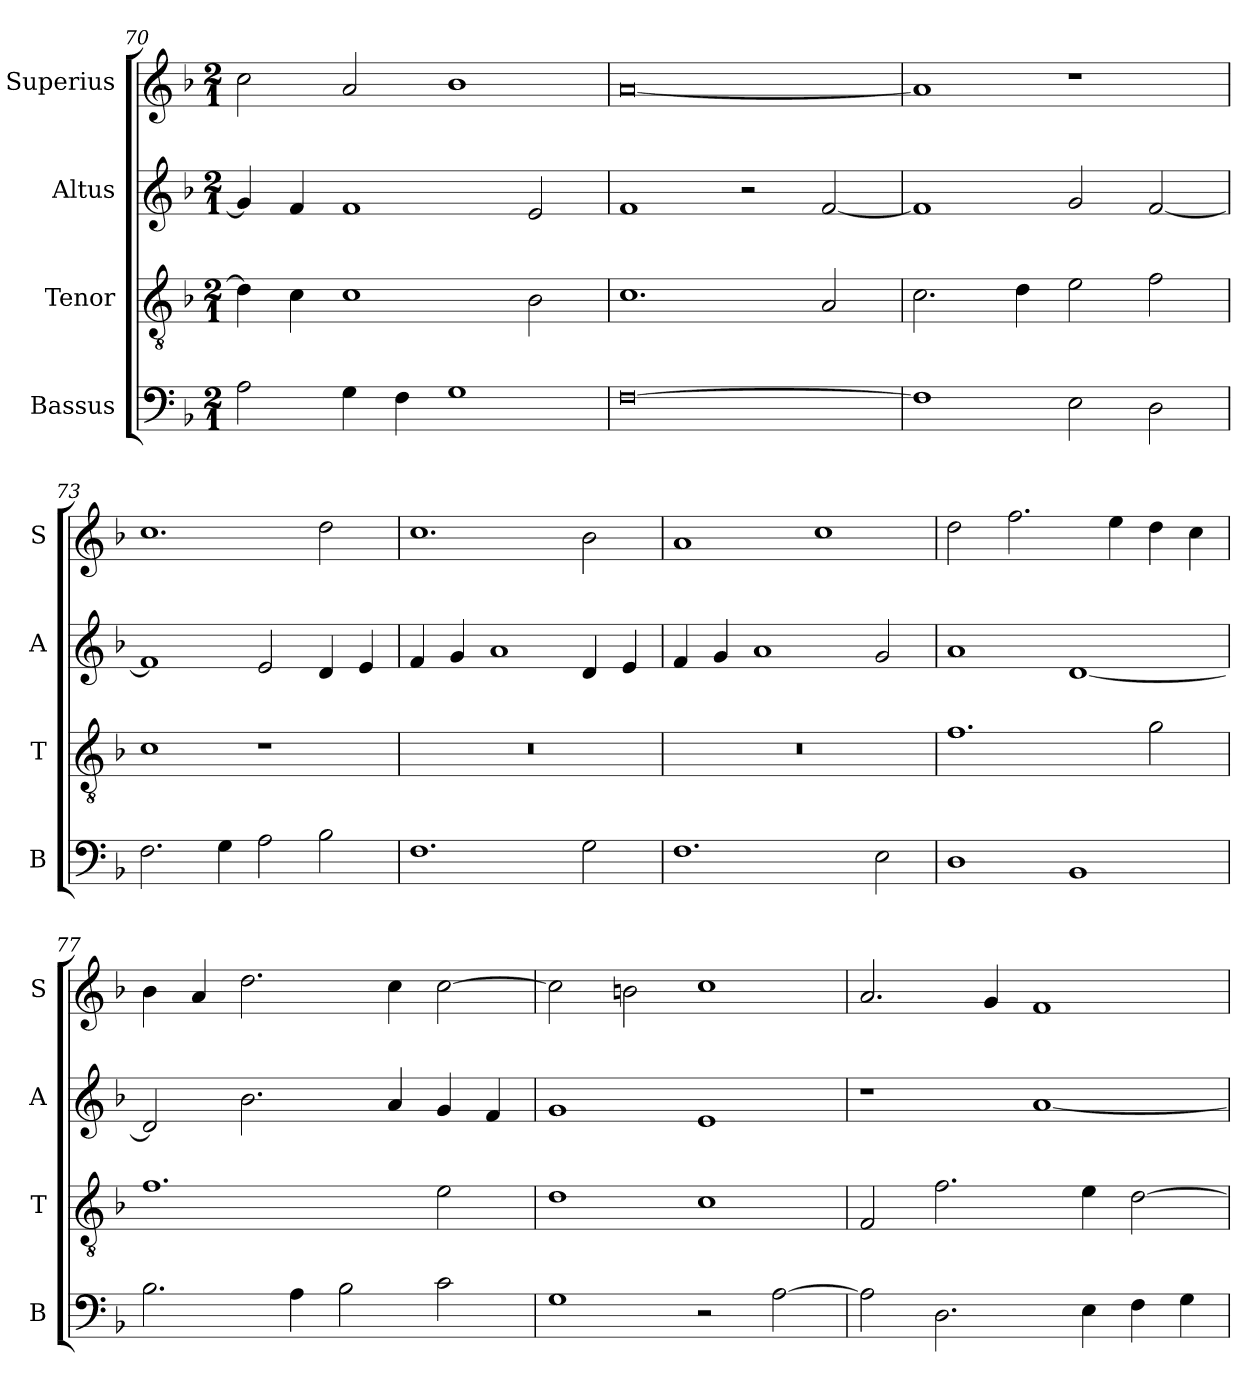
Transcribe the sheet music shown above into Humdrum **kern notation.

**kern	**kern	**kern	**kern
*part4	*part3	*part2	*part1
*staff4	*staff3	*staff2	*staff1
*I"Bassus	*I"Tenor	*I"Altus	*I"Superius
*I'B	*I'T	*I'A	*I'S
*clefF4	*clefGv2	*clefG2	*clefG2
*k[b-]	*k[b-]	*k[b-]	*k[b-]
*F:	*F:	*F:	*F:
*M2/1	*M2/1	*M2/1	*M2/1
=70	=70	=70	=70
2A	4d]	4g]	2cc
.	4c	4f	.
4G	1c	1f	2a
4F	.	.	.
1G	.	.	1b-
.	2B-	2e	.
=71	=71	=71	=71
[0F	1.c	1f	[0a
.	.	2r	.
.	2A	[2f	.
=72	=72	=72	=72
1F]	2.c	1f]	1a]
.	4d	.	.
2E	2e	2g	1r
2D	2f	[2f	.
=73	=73	=73	=73
2.F	1c	1f]	1.cc
4G	.	.	.
2A	1r	2e	.
2B-	.	4d	2dd
.	.	4e	.
=74	=74	=74	=74
1.F	0r	4f	1.cc
.	.	4g	.
.	.	1a	.
2G	.	4d	2b-
.	.	4e	.
=75	=75	=75	=75
1.F	0r	4f	1a
.	.	4g	.
.	.	1a	.
.	.	.	1cc
2E	.	2g	.
=76	=76	=76	=76
1D	1.f	1a	2dd
.	.	.	2.ff
1BB-	.	[1d	.
.	.	.	4ee
.	2g	.	4dd
.	.	.	4cc
=77	=77	=77	=77
2.B-	1.f	2d]	4b-
.	.	.	4a
.	.	2.b-	2.dd
4A	.	.	.
2B-	.	.	.
.	.	4a	4cc
2c	2e	4g	[2cc
.	.	4f	.
=78	=78	=78	=78
1G	1d	1g	2cc]
.	.	.	2bn
2r	1c	1e	1cc
[2A	.	.	.
=79	=79	=79	=79
2A]	2F	1r	2.a
2.D	2.f	.	.
.	.	.	4g
.	.	[1a	1f
4E	4e	.	.
4F	[2d	.	.
4G	.	.	.
=	=	=	=
*-	*-	*-	*-
